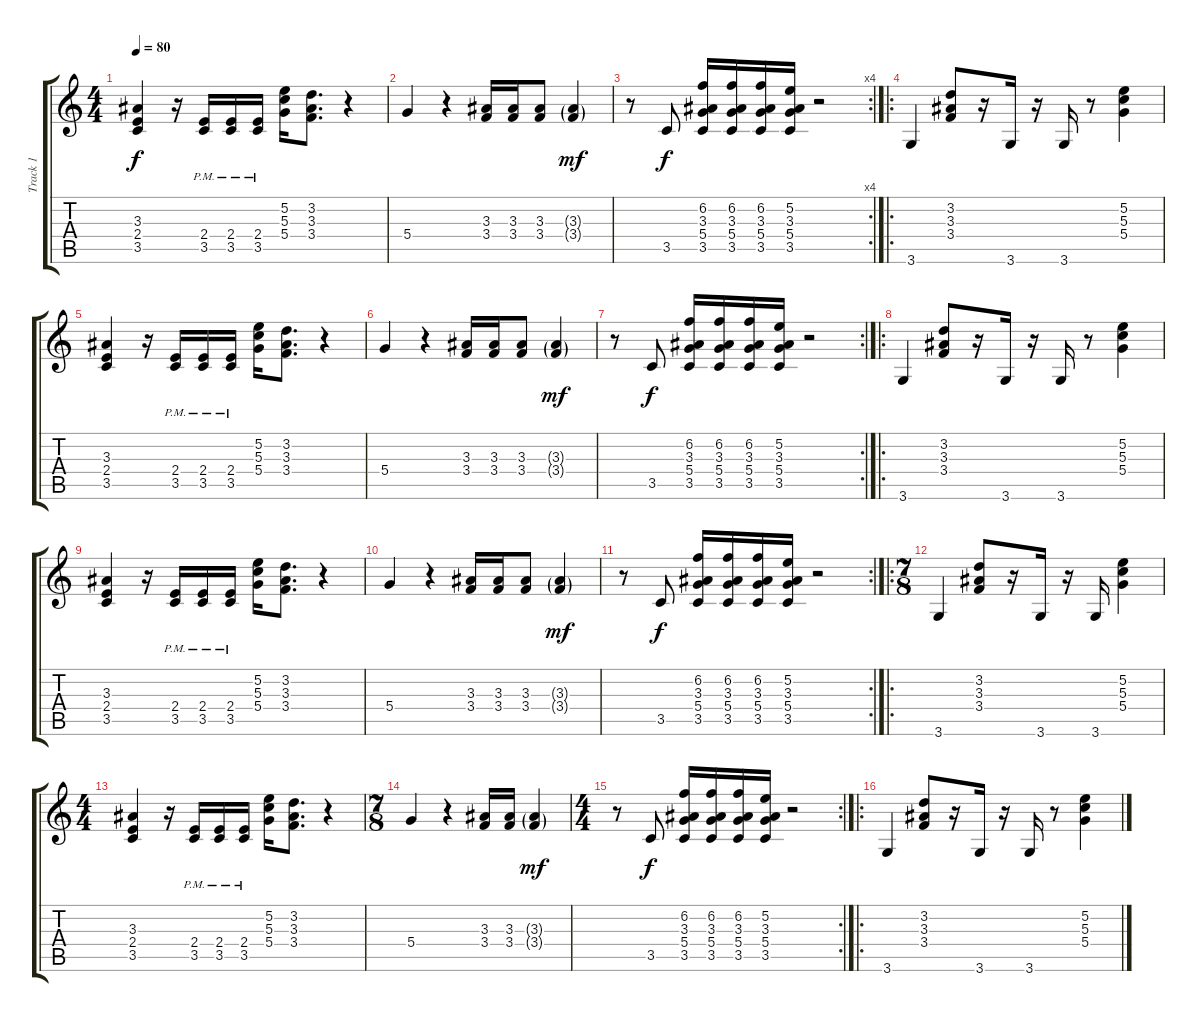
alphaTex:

\track ("Track 1" "Track 1") {instrument electricguitarclean}
\staff {score tabs}
\tuning (E4 B3 G3 D3 A2 E2) {hide}
\ts (4 4)
\tempo 80
\clef g2
\ks c
(3.3 2.4 3.5).4{dy f} r.16 (2.4{pm} 3.5{pm}).16 (2.4{pm} 3.5{pm}).16 (2.4{pm} 3.5{pm}).16 (5.2 5.3 5.4).16 (3.2 3.3 3.4).8{d} r.4 |
5.4.4 r.4 (3.3 3.4).16 (3.3 3.4).16 (3.3 3.4).8 (3.3{g} 3.4{g}).4{dy mf} |
\rc 4
r.8 3.5.8{dy f} (6.2 3.3 5.4 3.5).16 (6.2 3.3 5.4 3.5).16 (6.2 3.3 5.4 3.5).16 (5.2 3.3 5.4 3.5).16 r.2 |
\ro
3.6.4 (3.2 3.3 3.4).8 r.16 3.6.16 r.16 3.6.16 r.8 (5.2 5.3 5.4).4 |
(3.3 2.4 3.5).4 r.16 (2.4{pm} 3.5{pm}).16 (2.4{pm} 3.5{pm}).16 (2.4{pm} 3.5{pm}).16 (5.2 5.3 5.4).16 (3.2 3.3 3.4).8{d} r.4 |
5.4.4 r.4 (3.3 3.4).16 (3.3 3.4).16 (3.3 3.4).8 (3.3{g} 3.4{g}).4{dy mf} |
\rc 2
r.8 3.5.8{dy f} (6.2 3.3 5.4 3.5).16 (6.2 3.3 5.4 3.5).16 (6.2 3.3 5.4 3.5).16 (5.2 3.3 5.4 3.5).16 r.2 |
\ro
3.6.4 (3.2 3.3 3.4).8 r.16 3.6.16 r.16 3.6.16 r.8 (5.2 5.3 5.4).4 |
(3.3 2.4 3.5).4 r.16 (2.4{pm} 3.5{pm}).16 (2.4{pm} 3.5{pm}).16 (2.4{pm} 3.5{pm}).16 (5.2 5.3 5.4).16 (3.2 3.3 3.4).8{d} r.4 |
5.4.4 r.4 (3.3 3.4).16 (3.3 3.4).16 (3.3 3.4).8 (3.3{g} 3.4{g}).4{dy mf} |
\rc 2
r.8 3.5.8{dy f} (6.2 3.3 5.4 3.5).16 (6.2 3.3 5.4 3.5).16 (6.2 3.3 5.4 3.5).16 (5.2 3.3 5.4 3.5).16 r.2 |
\ro
\ts (7 8)
3.6.4 (3.2 3.3 3.4).8 r.16 3.6.16 r.16 3.6.16 (5.2 5.3 5.4).4 |
\ts (4 4)
(3.3 2.4 3.5).4 r.16 (2.4{pm} 3.5{pm}).16 (2.4{pm} 3.5{pm}).16 (2.4{pm} 3.5{pm}).16 (5.2 5.3 5.4).16 (3.2 3.3 3.4).8{d} r.4 |
\ts (7 8)
5.4.4 r.4 (3.3 3.4).16 (3.3 3.4).16 (3.3{g} 3.4{g}).4{dy mf} |
\rc 2
\ts (4 4)
r.8 3.5.8{dy f} (6.2 3.3 5.4 3.5).16 (6.2 3.3 5.4 3.5).16 (6.2 3.3 5.4 3.5).16 (5.2 3.3 5.4 3.5).16 r.2 |
\ro
3.6.4 (3.2 3.3 3.4).8 r.16 3.6.16 r.16 3.6.16 r.8 (5.2 5.3 5.4).4
